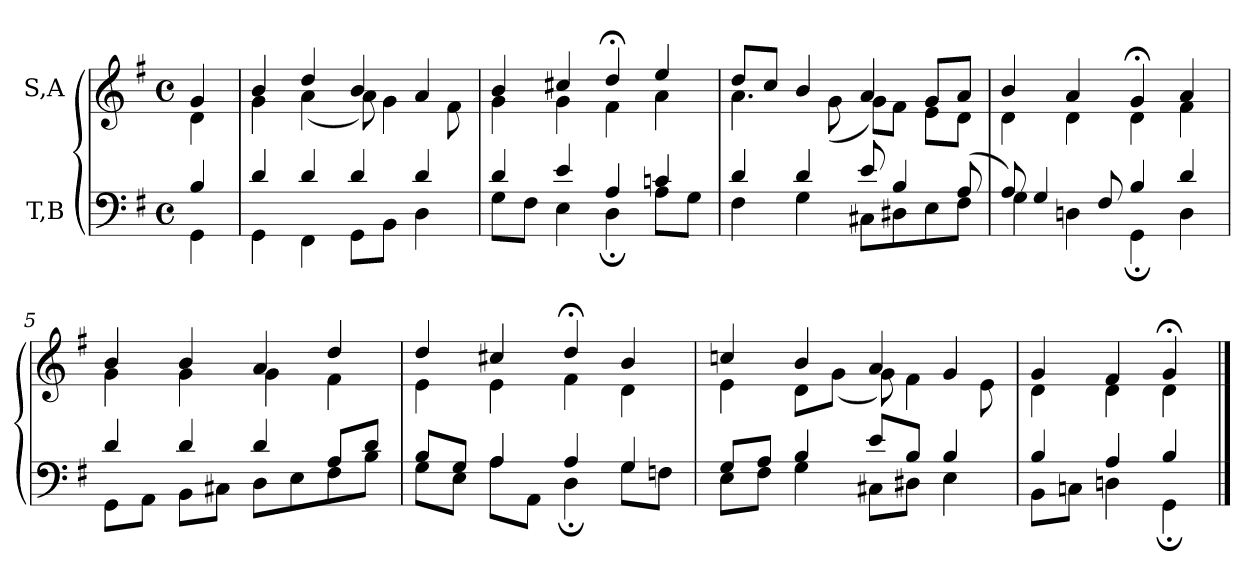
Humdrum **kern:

**kern	**kern
*part2	*part1
*staff2	*staff1
*I"T,B	*I"S,A
*clefF4	*clefG2
*k[f#]	*k[f#]
*M4/4	*M4/4
*met(c)	*met(c)
=	=
*^	*^
4B	4GG	4g	4d
=1	=1	=1	=1
4d	4GG	4b	4g
4d	4FF#	4dd	(<4a
4d	8GGL	4b	8a)
.	8BBJ	.	4g
4d	4D	4a	.
.	.	.	8f#
=2	=2	=2	=2
4d	8GL	4b	4g
.	8F#J	.	.
4e	4E	4cc#X	4g
4A	4D;	4dd;<	4f#
4cn	8AL	4ee	4a
.	8GJ	.	.
=3	=3	=3	=3
4d	4F#	8ddL	4.a
.	.	8ccJ	.
4d	4G	4b	.
.	.	.	(<8g
8e	8C#XL	4a	8gL)
4B	8D#X	.	8f#J
.	8E	8gL	8eL
(>8A	8F#J	8aJ	8dJ
=4	=4	=4	=4
8A)	4G	4b	4d
4G	.	.	.
.	4Dn	4a	4d
8F#	.	.	.
4B	4GG;	4g;<	4d
4d	4D	4a	4f#
=5	=5	=5	=5
4d	8GGL	4b	4g
.	8AAJ	.	.
4d	8BBL	4b	4g
.	8C#XJ	.	.
4d	8DL	4a	4g
.	8E	.	.
8AL	8F#	4dd	4f#
8dJ	8BJ	.	.
=6	=6	=6	=6
8BL	8GL	4dd	4e
8GJ	8EJ	.	.
4A	8AL	4cc#X	4e
.	8AAJ	.	.
4A	4D;	4dd;<	4f#
4G	8GL	4b	4d
.	8FnJ	.	.
=7	=7	=7	=7
8GL	8EL	4ccn	4e
8AJ	8F#J	.	.
4B	4G	4b	8dL
.	.	.	(<8gJ
8eL	8C#XL	4a	8g)
8BJ	8D#XJ	.	4f#
4B	4E	4g	.
.	.	.	8e
=8	=8	=8	=8
4B	8BBL	4g	4d
.	8CnJ	.	.
4A	4Dn	4f#	4d
4B	4GG;	4g;<	4d
*v	*v	*	*
*	*v	*v
==	==
*-	*-
